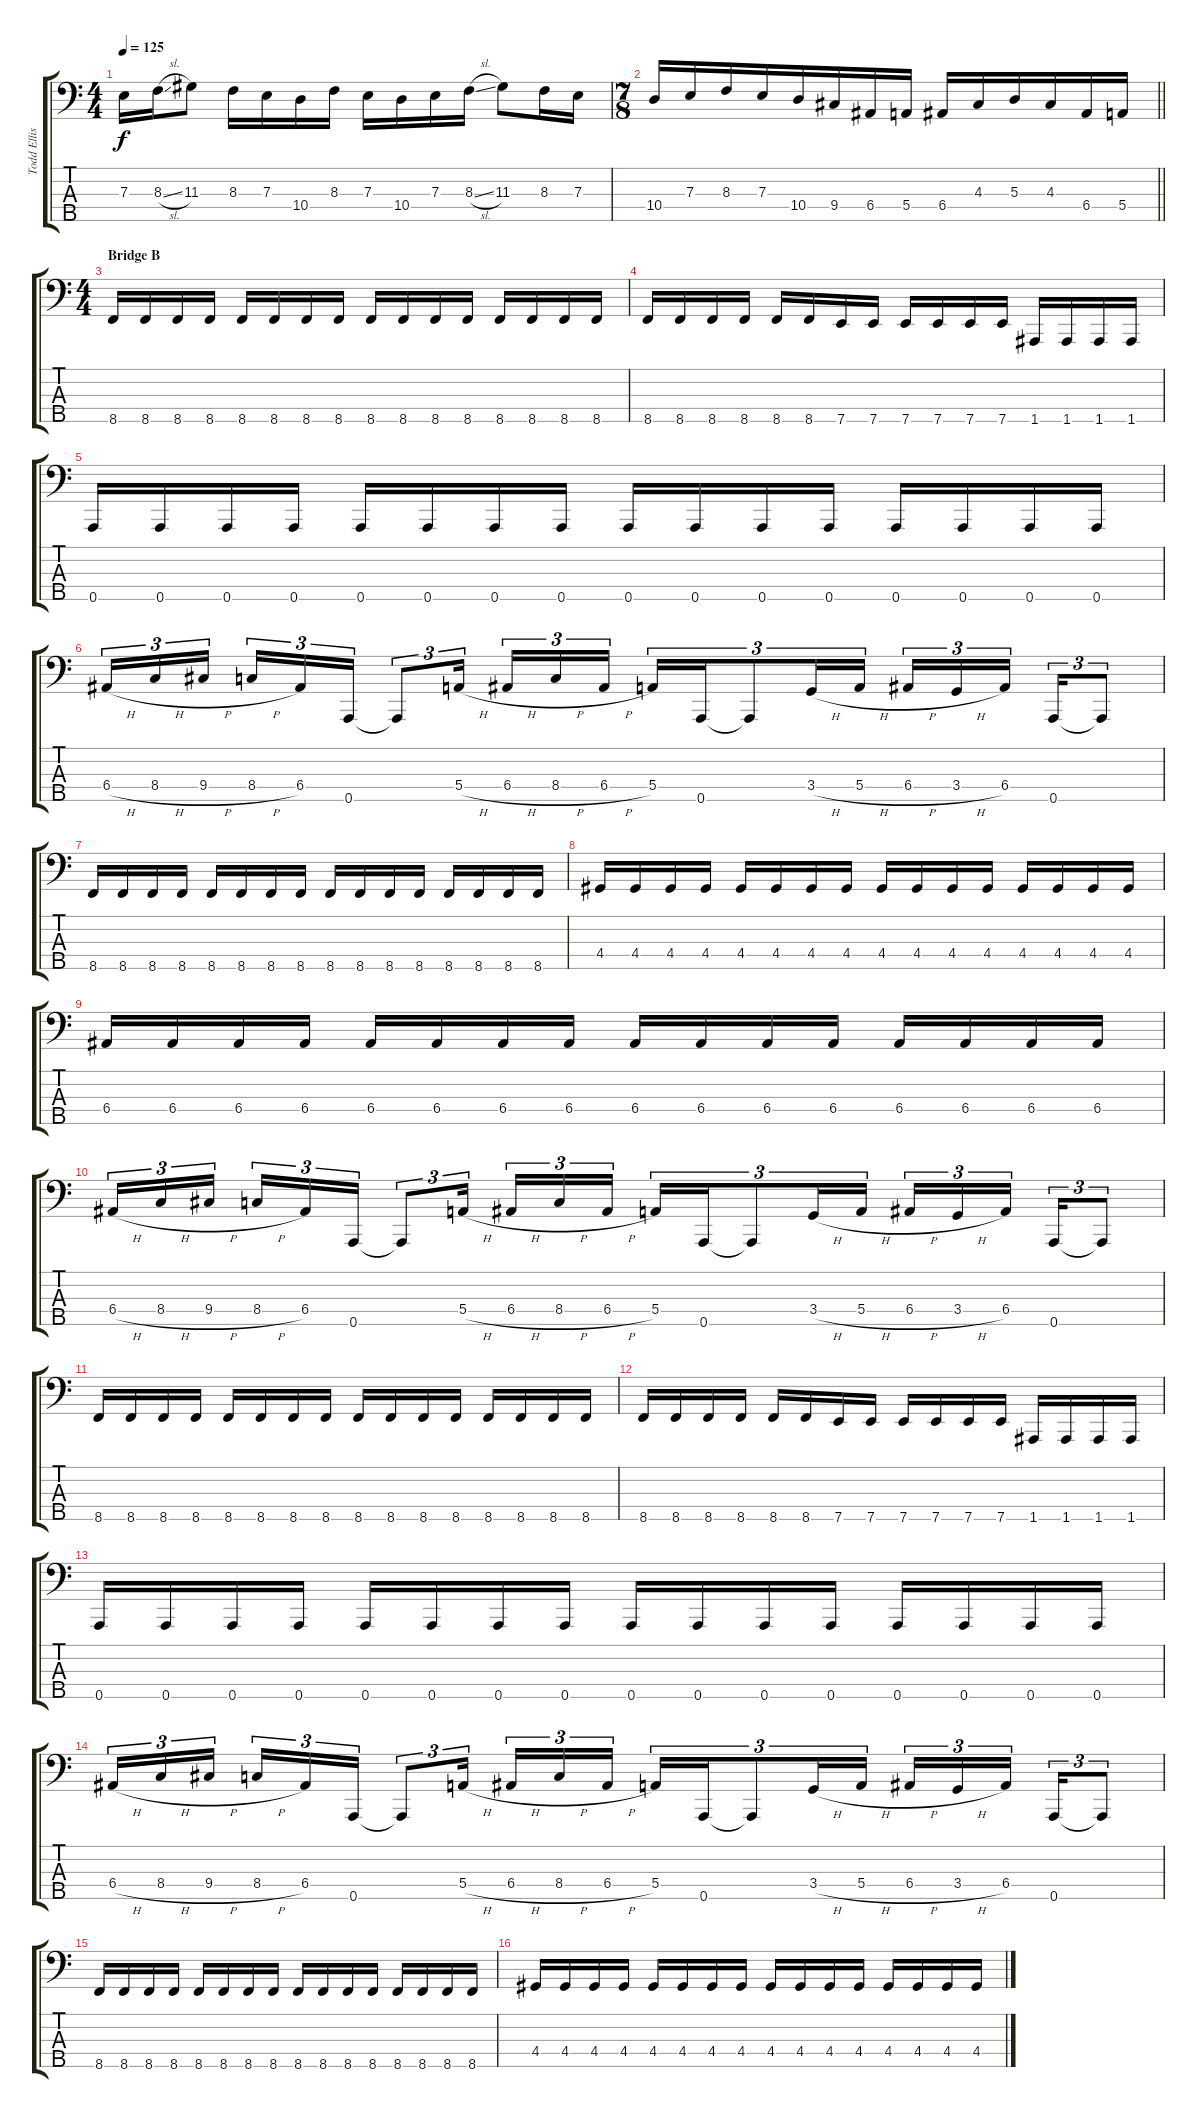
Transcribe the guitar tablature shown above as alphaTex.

\track ("Todd Ellis" "Todd Ellis") {instrument electricbassfinger}
\staff {score tabs}
\tuning (G2 D2 A1 E1 A0) {hide}
\ts (4 4)
\tempo 125
\clef f4
\ks c
7.3.16{dy f} 8.3{sl}.16 11.3.8 8.3.16 7.3.16 10.4.16 8.3.16 7.3.16 10.4.16 7.3.16 8.3{sl}.16 11.3.8 8.3.16 7.3.16 |
\ts (7 8)
\barLineRight lightlight
10.4.16 7.3.16 8.3.16 7.3.16 10.4.16 9.4.16 6.4.16 5.4.16 6.4.16 4.3.16 5.3.16 4.3.16 6.4.16 5.4.16 |
\ts (4 4)
\section ("" "Bridge B")
8.5.16 8.5.16 8.5.16 8.5.16 8.5.16 8.5.16 8.5.16 8.5.16 8.5.16 8.5.16 8.5.16 8.5.16 8.5.16 8.5.16 8.5.16 8.5.16 |
8.5.16 8.5.16 8.5.16 8.5.16 8.5.16 8.5.16 7.5.16 7.5.16 7.5.16 7.5.16 7.5.16 7.5.16 1.5.16 1.5.16 1.5.16 1.5.16 |
0.5.16 0.5.16 0.5.16 0.5.16 0.5.16 0.5.16 0.5.16 0.5.16 0.5.16 0.5.16 0.5.16 0.5.16 0.5.16 0.5.16 0.5.16 0.5.16 |
6.4{h}.16{tu (3 2)} 8.4{h}.16{tu (3 2)} 9.4{h}.16{tu (3 2) beam splitsecondary} 8.4{h}.16{tu (3 2)} 6.4.16{tu (3 2)} 0.5.16{tu (3 2)} 0.5{t}.8{tu (3 2)} 5.4{h}.16{tu (3 2) beam splitsecondary} 6.4{h}.16{tu (3 2)} 8.4{h}.16{tu (3 2)} 6.4{h}.16{tu (3 2)} 5.4.16{tu (3 2)} 0.5.16{tu (3 2)} 0.5{t}.8{tu (3 2)} 3.4{h}.16{tu (3 2)} 5.4{h}.16{tu (3 2)} 6.4{h}.16{tu (3 2)} 3.4{h}.16{tu (3 2)} 6.4.16{tu (3 2) beam splitsecondary} 0.5.16{tu (3 2)} 0.5{t}.8{tu (3 2)} |
8.5.16 8.5.16 8.5.16 8.5.16 8.5.16 8.5.16 8.5.16 8.5.16 8.5.16 8.5.16 8.5.16 8.5.16 8.5.16 8.5.16 8.5.16 8.5.16 |
4.4.16 4.4.16 4.4.16 4.4.16 4.4.16 4.4.16 4.4.16 4.4.16 4.4.16 4.4.16 4.4.16 4.4.16 4.4.16 4.4.16 4.4.16 4.4.16 |
6.4.16 6.4.16 6.4.16 6.4.16 6.4.16 6.4.16 6.4.16 6.4.16 6.4.16 6.4.16 6.4.16 6.4.16 6.4.16 6.4.16 6.4.16 6.4.16 |
6.4{h}.16{tu (3 2)} 8.4{h}.16{tu (3 2)} 9.4{h}.16{tu (3 2) beam splitsecondary} 8.4{h}.16{tu (3 2)} 6.4.16{tu (3 2)} 0.5.16{tu (3 2)} 0.5{t}.8{tu (3 2)} 5.4{h}.16{tu (3 2) beam splitsecondary} 6.4{h}.16{tu (3 2)} 8.4{h}.16{tu (3 2)} 6.4{h}.16{tu (3 2)} 5.4.16{tu (3 2)} 0.5.16{tu (3 2)} 0.5{t}.8{tu (3 2)} 3.4{h}.16{tu (3 2)} 5.4{h}.16{tu (3 2)} 6.4{h}.16{tu (3 2)} 3.4{h}.16{tu (3 2)} 6.4.16{tu (3 2) beam splitsecondary} 0.5.16{tu (3 2)} 0.5{t}.8{tu (3 2)} |
8.5.16 8.5.16 8.5.16 8.5.16 8.5.16 8.5.16 8.5.16 8.5.16 8.5.16 8.5.16 8.5.16 8.5.16 8.5.16 8.5.16 8.5.16 8.5.16 |
8.5.16 8.5.16 8.5.16 8.5.16 8.5.16 8.5.16 7.5.16 7.5.16 7.5.16 7.5.16 7.5.16 7.5.16 1.5.16 1.5.16 1.5.16 1.5.16 |
0.5.16 0.5.16 0.5.16 0.5.16 0.5.16 0.5.16 0.5.16 0.5.16 0.5.16 0.5.16 0.5.16 0.5.16 0.5.16 0.5.16 0.5.16 0.5.16 |
6.4{h}.16{tu (3 2)} 8.4{h}.16{tu (3 2)} 9.4{h}.16{tu (3 2) beam splitsecondary} 8.4{h}.16{tu (3 2)} 6.4.16{tu (3 2)} 0.5.16{tu (3 2)} 0.5{t}.8{tu (3 2)} 5.4{h}.16{tu (3 2) beam splitsecondary} 6.4{h}.16{tu (3 2)} 8.4{h}.16{tu (3 2)} 6.4{h}.16{tu (3 2)} 5.4.16{tu (3 2)} 0.5.16{tu (3 2)} 0.5{t}.8{tu (3 2)} 3.4{h}.16{tu (3 2)} 5.4{h}.16{tu (3 2)} 6.4{h}.16{tu (3 2)} 3.4{h}.16{tu (3 2)} 6.4.16{tu (3 2) beam splitsecondary} 0.5.16{tu (3 2)} 0.5{t}.8{tu (3 2)} |
8.5.16 8.5.16 8.5.16 8.5.16 8.5.16 8.5.16 8.5.16 8.5.16 8.5.16 8.5.16 8.5.16 8.5.16 8.5.16 8.5.16 8.5.16 8.5.16 |
4.4.16 4.4.16 4.4.16 4.4.16 4.4.16 4.4.16 4.4.16 4.4.16 4.4.16 4.4.16 4.4.16 4.4.16 4.4.16 4.4.16 4.4.16 4.4.16
